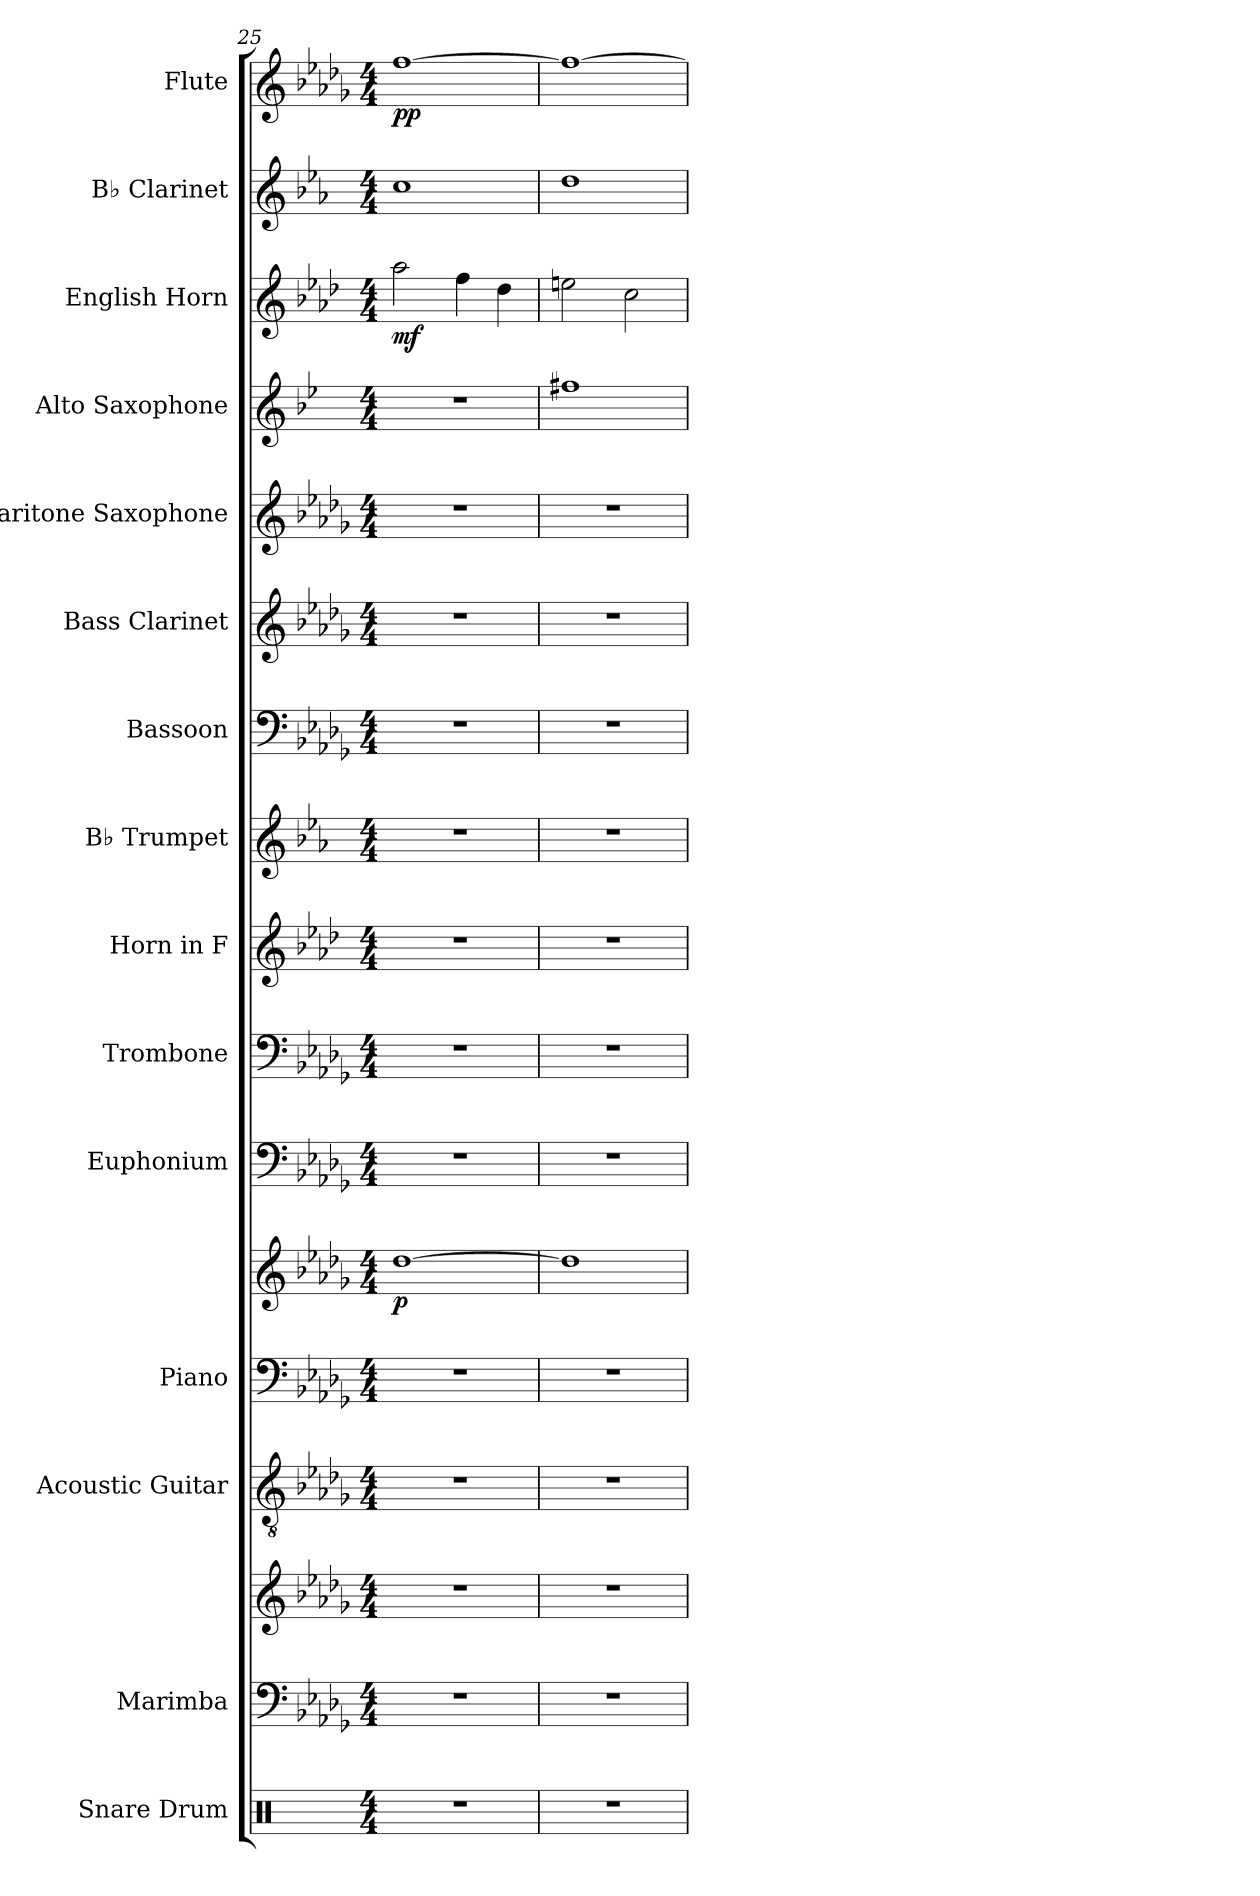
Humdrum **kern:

**kern	**kern	**kern	**kern	**kern	**kern	**dynam	**kern	**kern	**kern	**kern	**kern	**kern	**kern	**kern	**kern	**dynam	**kern	**kern	**dynam
*part15	*part14	*part14	*part13	*part12	*part12	*part12	*part11	*part10	*part9	*part8	*part7	*part6	*part5	*part4	*part3	*part3	*part2	*part1	*part1
*staff17	*staff16	*staff15	*staff14	*staff13	*staff12	*staff12/13	*staff11	*staff10	*staff9	*staff8	*staff7	*staff6	*staff5	*staff4	*staff3	*staff3	*staff2	*staff1	*staff1
*I"Snare Drum	*I"Marimba	*	*I"Acoustic Guitar	*I"Piano	*	*	*I"Euphonium	*I"Trombone	*I"Horn in F	*I"B♭ Trumpet	*I"Bassoon	*I"Bass Clarinet	*I"Baritone Saxophone	*I"Alto Saxophone	*I"English Horn	*	*I"B♭ Clarinet	*I"Flute	*
*I'Sn. Dr.	*I'Mrm.	*	*I'Guit.	*I'Pno.	*	*	*I'Eu.	*I'Trb.	*	*I'B♭ Tpt.	*I'Bsn.	*I'B. Cl.	*I'Bar. Sax.	*I'A. Sax.	*I'E. Hn.	*	*I'B♭ Cl.	*I'Fl.	*
*clefX	*clefF4	*clefG2	*clefGv2	*clefF4	*clefG2	*	*clefF4	*clefF4	*clefG2	*clefG2	*clefF4	*clefG2	*clefG2	*clefG2	*clefG2	*	*clefG2	*clefG2	*
*	*	*	*	*	*	*	*	*	*ITrd4c7	*ITrd1c2	*	*ITrd8c14	*ITrd12c21	*ITrd5c9	*ITrd4c7	*	*ITrd1c2	*	*
*k[]	*k[b-e-a-d-g-]	*k[b-e-a-d-g-]	*k[b-e-a-d-g-]	*k[b-e-a-d-g-]	*k[b-e-a-d-g-]	*	*k[b-e-a-d-g-]	*k[b-e-a-d-g-]	*k[b-e-a-d-g-]	*k[b-e-a-d-g-]	*k[b-e-a-d-g-]	*k[b-e-a-d-g-]	*k[b-e-a-d-g-]	*k[b-e-a-d-g-]	*k[b-e-a-d-g-]	*	*k[b-e-a-d-g-]	*k[b-e-a-d-g-]	*
*M4/4	*M4/4	*M4/4	*M4/4	*M4/4	*M4/4	*	*M4/4	*M4/4	*M4/4	*M4/4	*M4/4	*M4/4	*M4/4	*M4/4	*M4/4	*	*M4/4	*M4/4	*
=25	=25	=25	=25	=25	=25	=25	=25	=25	=25	=25	=25	=25	=25	=25	=25	=25	=25	=25	=25
!	!	!	!	!	!	!LO:DY:b	!	!	!	!	!	!	!	!	!	!LO:DY:b	!	!	!LO:DY:b
1r	1r	1r	1r	1r	[1dd-	p	1r	1r	1r	1r	1r	1r	1r	1r	2dd-\	mf	1b-	[1ff	pp
.	.	.	.	.	.	.	.	.	.	.	.	.	.	.	4b-\	.	.	.	.
.	.	.	.	.	.	.	.	.	.	.	.	.	.	.	4g-\	.	.	.	.
=26	=26	=26	=26	=26	=26	=26	=26	=26	=26	=26	=26	=26	=26	=26	=26	=26	=26	=26	=26
1r	1r	1r	1r	1r	1dd-]	.	1r	1r	1r	1r	1r	1r	1r	1an	2an\	.	1cc	1ff_	.
.	.	.	.	.	.	.	.	.	.	.	.	.	.	.	2f\	.	.	.	.
=	=	=	=	=	=	=	=	=	=	=	=	=	=	=	=	=	=	=	=
*-	*-	*-	*-	*-	*-	*-	*-	*-	*-	*-	*-	*-	*-	*-	*-	*-	*-	*-	*-
